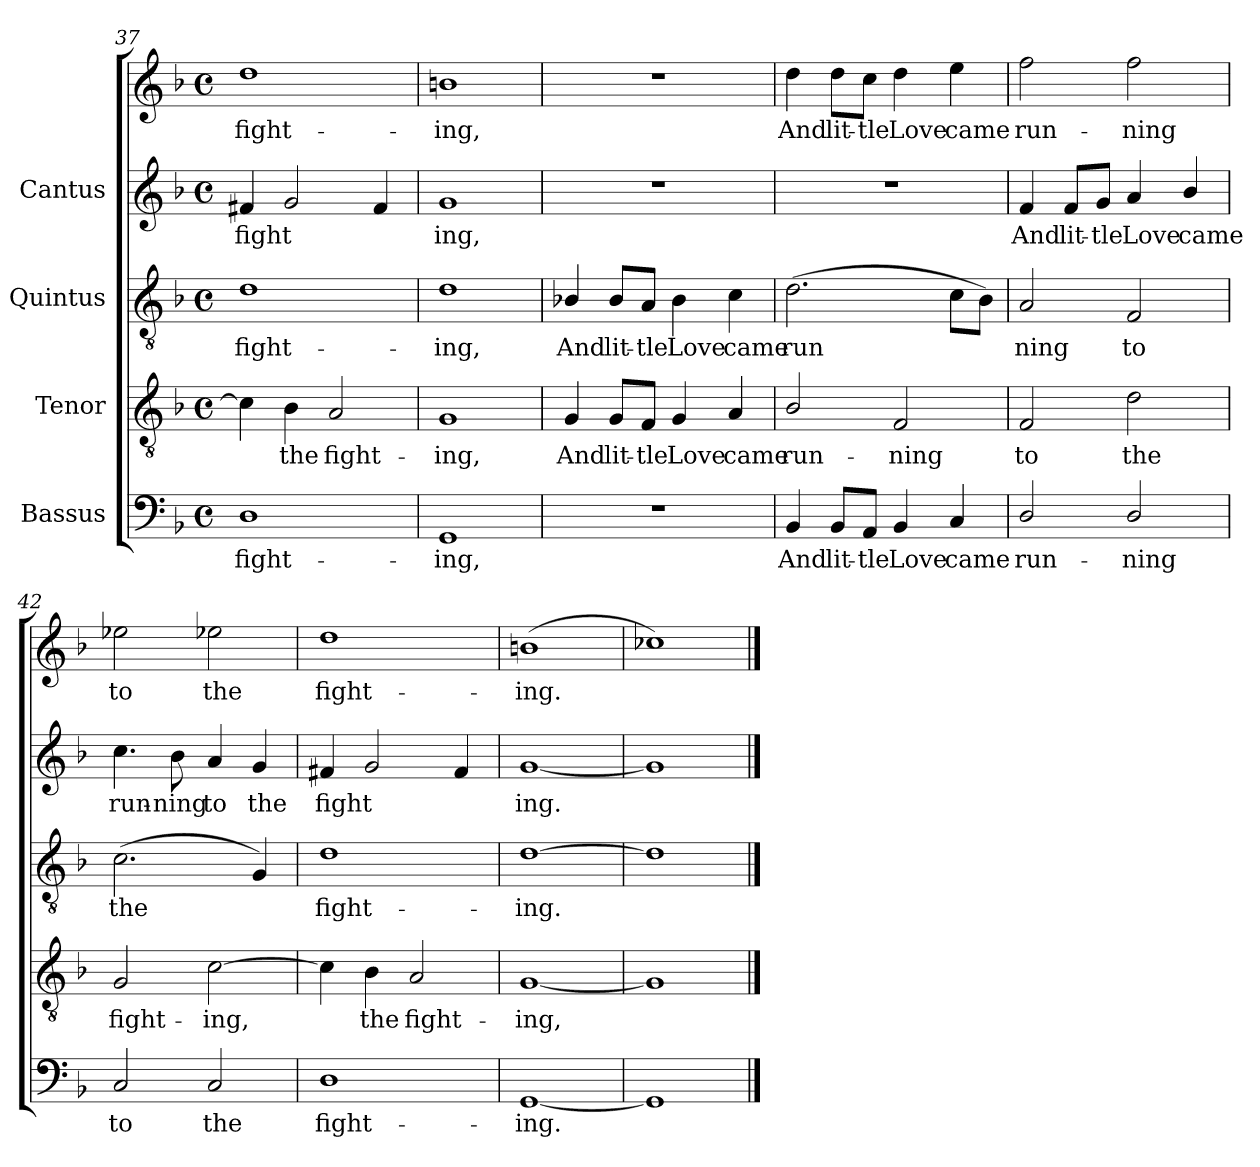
**kern	**text	**kern	**text	**kern	**text	**kern	**text	**kern	**text
*part4	*part4	*part3	*part3	*part2	*part2	*part1	*part1	*part1	*part1
*staff5	*staff5	*staff4	*staff4	*staff3	*staff3	*staff2	*staff2	*staff1	*staff1
*I"Bassus	*	*I"Tenor	*	*I"Quintus	*	*I"Cantus	*	*	*
!!LO:PB:g=z
*clefF4	*	*clefGv2	*	*clefGv2	*	*clefG2	*	*clefG2	*
*k[b-]	*	*k[b-]	*	*k[b-]	*	*k[b-]	*	*k[b-]	*
*F:	*	*F:	*	*F:	*	*F:	*	*F:	*
*M4/4	*	*M4/4	*	*M4/4	*	*M4/4	*	*M4/4	*
*met(c)	*	*met(c)	*	*met(c)	*	*met(c)	*	*met(c)	*
=37	=37	=37	=37	=37	=37	=37	=37	=37	=37
!	!LO:LY:b:cj	!	!LO:LY:b:cj	!	!LO:LY:b:cj	!	!LO:LY:b:cj	!	!LO:LY:b:cj
1D	fight-	4c\]	.	1d	fight-	4f#X/	-fight-	1dd	fight-
!	!	!	!LO:LY:b:cj	!	!	!	!LO:LY:b:cj	!	!
.	.	4B-\	the	.	.	2g/	--	.	.
!	!	!	!LO:LY:b:cj	!	!	!	!	!	!
.	.	2A/	fight-	.	.	.	.	.	.
!	!	!	!	!	!	!	!LO:LY:b:cj	!	!
.	.	.	.	.	.	4f#/	--	.	.
=38	=38	=38	=38	=38	=38	=38	=38	=38	=38
!	!LO:LY:b:cj	!	!LO:LY:b:cj	!	!LO:LY:b:cj	!	!LO:LY:b:cj	!	!LO:LY:b:cj
1GG	-ing,	1G	-ing,	1d	-ing,	1g	ing,	1bn	-ing,
=39	=39	=39	=39	=39	=39	=39	=39	=39	=39
!	!	!	!LO:LY:b:cj	!	!LO:LY:b:cj	!	!	!	!
1r	.	4G/	And	4B-X/	And	1r	.	1r	.
!	!	!	!LO:LY:b:cj	!	!LO:LY:b:cj	!	!	!	!
.	.	8G/L	lit-	8B-/L	lit-	.	.	.	.
!	!	!	!LO:LY:b:cj	!	!LO:LY:b:cj	!	!	!	!
.	.	8F/J	-tle	8A/J	-tle	.	.	.	.
!	!	!	!LO:LY:b:cj	!	!LO:LY:b:cj	!	!	!	!
.	.	4G/	Love	4B-\	Love	.	.	.	.
!	!	!	!LO:LY:b:cj	!	!LO:LY:b:cj	!	!	!	!
.	.	4A/	came	4c\	came	.	.	.	.
=40	=40	=40	=40	=40	=40	=40	=40	=40	=40
!	!LO:LY:b:cj	!	!LO:LY:b:cj	!	!LO:LY:b:cj	!	!	!	!LO:LY:b:cj
4BB-/	And	2B-/	run-	(>2.d\	run-	1r	.	4dd\	And
!	!LO:LY:b:cj	!	!	!	!	!	!	!	!LO:LY:b:cj
8BB-/L	lit-	.	.	.	.	.	.	8dd\L	lit-
!	!LO:LY:b:cj	!	!	!	!	!	!	!	!LO:LY:b:cj
8AA/J	-tle	.	.	.	.	.	.	8cc\J	-tle
!	!LO:LY:b:cj	!	!LO:LY:b:cj	!	!	!	!	!	!LO:LY:b:cj
4BB-/	Love	2F/	-ning	.	.	.	.	4dd\	Love
!	!LO:LY:b:cj	!	!	!	!LO:LY:b:cj	!	!	!	!LO:LY:b:cj
4C/	came	.	.	8c\L	--	.	.	4ee\	came
!	!	!	!	!	!LO:LY:b:cj	!	!	!	!
.	.	.	.	8B-\J)	--	.	.	.	.
!!LO:LB:g=z
=41	=41	=41	=41	=41	=41	=41	=41	=41	=41
!	!LO:LY:b:cj	!	!LO:LY:b:cj	!	!LO:LY:b:cj	!	!LO:LY:b:cj	!	!LO:LY:b:cj
2D/	run-	2F/	to	2A/	-ning	4f/	And	2ff\	run-
!	!	!	!	!	!	!	!LO:LY:b:cj	!	!
.	.	.	.	.	.	8f/L	lit-	.	.
!	!	!	!	!	!	!	!LO:LY:b:cj	!	!
.	.	.	.	.	.	8g/J	-tle	.	.
!	!LO:LY:b:cj	!	!LO:LY:b:cj	!	!LO:LY:b:cj	!	!LO:LY:b:cj	!	!LO:LY:b:cj
2D/	-ning	2d\	the	2F/	to	4a/	Love	2ff\	-ning
!	!	!	!	!	!	!	!LO:LY:b:cj	!	!
.	.	.	.	.	.	4b-/	came	.	.
=42	=42	=42	=42	=42	=42	=42	=42	=42	=42
!	!LO:LY:b:cj	!	!LO:LY:b:cj	!	!LO:LY:b:cj	!	!LO:LY:b:cj	!	!LO:LY:b:cj
2C/	to	2G/	fight-	(>2.c\	the	4.cc\	run-	2ee-X\	to
!	!	!	!	!	!	!	!LO:LY:b:cj	!	!
.	.	.	.	.	.	8b-\	-ning	.	.
!	!LO:LY:b:cj	!	!LO:LY:b:cj	!	!	!	!LO:LY:b:cj	!	!LO:LY:b:cj
2C/	the	[>2c\	-ing,	.	.	4a/	to	2ee-X\	the
!	!	!	!	!	!LO:LY:b:cj	!	!LO:LY:b:cj	!	!
.	.	.	.	4G/)	.	4g/	the	.	.
=43	=43	=43	=43	=43	=43	=43	=43	=43	=43
!	!LO:LY:b:cj	!	!LO:LY:b:cj	!	!LO:LY:b:cj	!	!LO:LY:b:cj	!	!LO:LY:b:cj
1D	fight-	4c\]	.	1d	fight-	4f#X/	-fight-	1dd	fight-
!	!	!	!LO:LY:b:cj	!	!	!	!LO:LY:b:cj	!	!
.	.	4B-\	the	.	.	2g/	--	.	.
!	!	!	!LO:LY:b:cj	!	!	!	!	!	!
.	.	2A/	fight-	.	.	.	.	.	.
!	!	!	!	!	!	!	!LO:LY:b:cj	!	!
.	.	.	.	.	.	4f#/	--	.	.
=44	=44	=44	=44	=44	=44	=44	=44	=44	=44
!	!LO:LY:b:cj	!	!LO:LY:b:cj	!	!LO:LY:b:cj	!	!LO:LY:b:cj	!	!LO:LY:b:cj
[<1GG	-ing.	[<1G	-ing,	[>1d	-ing.	[<1g	ing.	[>1bn	-ing.
=45	=45	=45	=45	=45	=45	=45	=45	=45	=45
1GG]	.	1G]	.	1d]	.	1g]	.	1cc-X]	.
==	==	==	==	==	==	==	==	==	==
*-	*-	*-	*-	*-	*-	*-	*-	*-	*-
